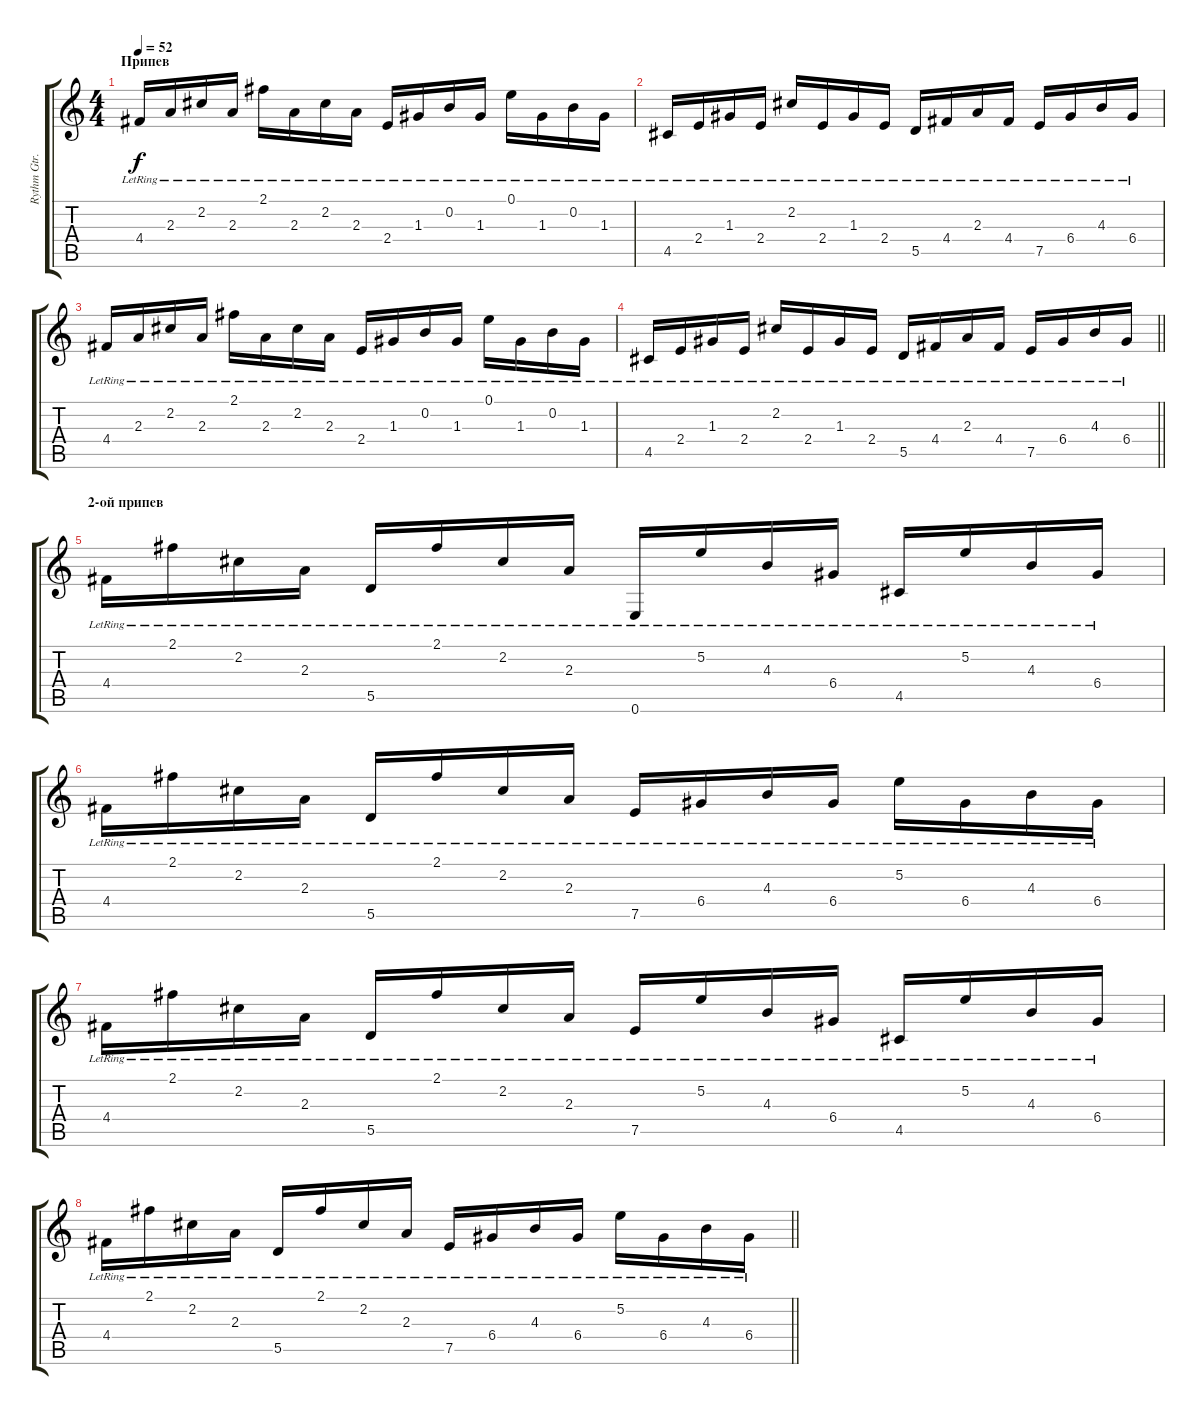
\track ("Rythm Gtr." "Rythm Gtr.") {instrument acousticguitarsteel}
\staff {score tabs}
\tuning (E4 B3 G3 D3 A2 E2) {hide}
\ts (4 4)
\section ("" "Припев")
\tempo 52
\clef g2
\ks c
4.4{lr}.16{dy f} 2.3{lr}.16 2.2{lr}.16 2.3{lr}.16 2.1{lr}.16 2.3{lr}.16 2.2{lr}.16 2.3{lr}.16 2.4{lr}.16 1.3{lr}.16 0.2{lr}.16 1.3{lr}.16 0.1{lr}.16 1.3{lr}.16 0.2{lr}.16 1.3{lr}.16 |
4.5{lr}.16 2.4{lr}.16 1.3{lr}.16 2.4{lr}.16 2.2{lr}.16 2.4{lr}.16 1.3{lr}.16 2.4{lr}.16 5.5{lr}.16 4.4{lr}.16 2.3{lr}.16 4.4{lr}.16 7.5{lr}.16 6.4{lr}.16 4.3{lr}.16 6.4{lr}.16 |
4.4{lr}.16 2.3{lr}.16 2.2{lr}.16 2.3{lr}.16 2.1{lr}.16 2.3{lr}.16 2.2{lr}.16 2.3{lr}.16 2.4{lr}.16 1.3{lr}.16 0.2{lr}.16 1.3{lr}.16 0.1{lr}.16 1.3{lr}.16 0.2{lr}.16 1.3{lr}.16 |
\barLineRight lightlight
4.5{lr}.16 2.4{lr}.16 1.3{lr}.16 2.4{lr}.16 2.2{lr}.16 2.4{lr}.16 1.3{lr}.16 2.4{lr}.16 5.5{lr}.16 4.4{lr}.16 2.3{lr}.16 4.4{lr}.16 7.5{lr}.16 6.4{lr}.16 4.3{lr}.16 6.4{lr}.16 |
\section ("" "2-ой припев")
4.4{lr}.16 2.1{lr}.16 2.2{lr}.16 2.3{lr}.16 5.5{lr}.16 2.1{lr}.16 2.2{lr}.16 2.3{lr}.16 0.6{lr}.16 5.2{lr}.16 4.3{lr}.16 6.4{lr}.16 4.5{lr}.16 5.2{lr}.16 4.3{lr}.16 6.4{lr}.16 |
4.4{lr}.16 2.1{lr}.16 2.2{lr}.16 2.3{lr}.16 5.5{lr}.16 2.1{lr}.16 2.2{lr}.16 2.3{lr}.16 7.5{lr}.16 6.4{lr}.16 4.3{lr}.16 6.4{lr}.16 5.2{lr}.16 6.4{lr}.16 4.3{lr}.16 6.4{lr}.16 |
4.4{lr}.16 2.1{lr}.16 2.2{lr}.16 2.3{lr}.16 5.5{lr}.16 2.1{lr}.16 2.2{lr}.16 2.3{lr}.16 7.5{lr}.16 5.2{lr}.16 4.3{lr}.16 6.4{lr}.16 4.5{lr}.16 5.2{lr}.16 4.3{lr}.16 6.4{lr}.16 |
\barLineRight lightlight
4.4{lr}.16 2.1{lr}.16 2.2{lr}.16 2.3{lr}.16 5.5{lr}.16 2.1{lr}.16 2.2{lr}.16 2.3{lr}.16 7.5{lr}.16 6.4{lr}.16 4.3{lr}.16 6.4{lr}.16 5.2{lr}.16 6.4{lr}.16 4.3{lr}.16 6.4{lr}.16
